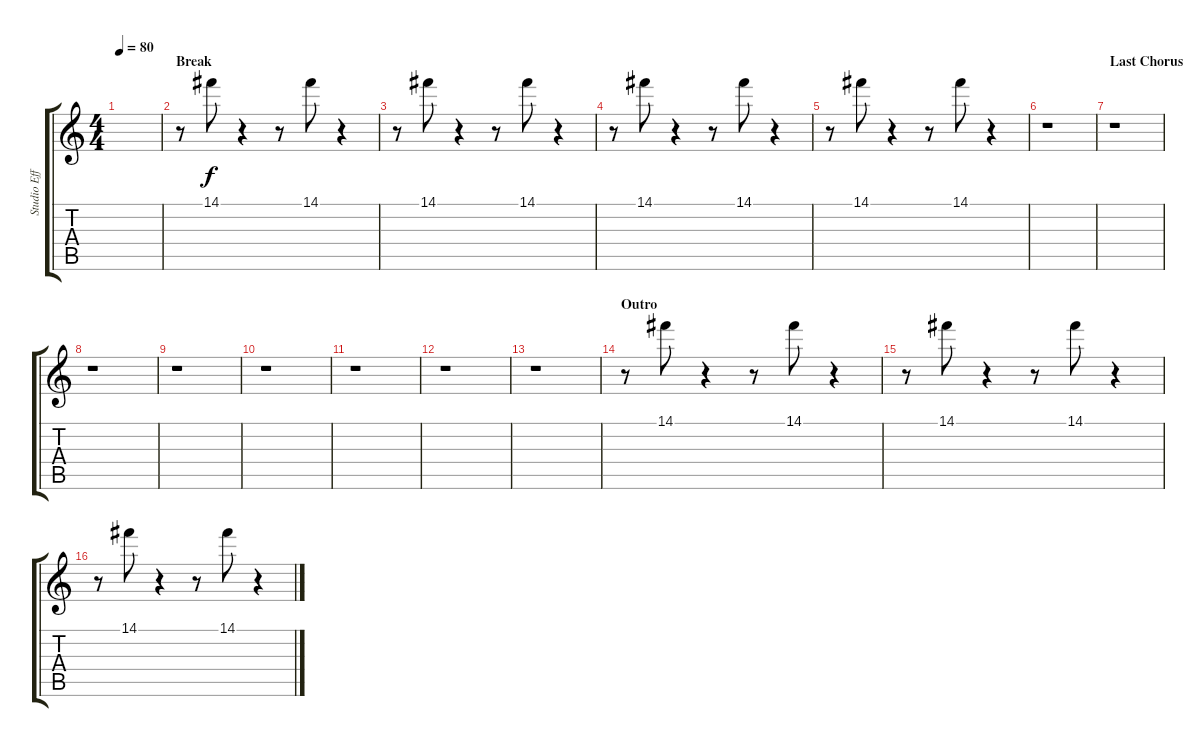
\track ("Studio Effects - Keyboards" "Studio Eff") {instrument distortionguitar}
\staff {score tabs}
\tuning (E4 B3 G3 D3 A2 E2) {hide}
\ts (4 4)
\tempo 80
\clef g2
\ks c
|
\section ("" "Break")
r.8 14.1.8 r.4 r.8 14.1.8 r.4 |
r.8 14.1.8 r.4 r.8 14.1.8 r.4 |
r.8 14.1.8 r.4 r.8 14.1.8 r.4 |
r.8 14.1.8 r.4 r.8 14.1.8 r.4 |
r.1 |
\section ("" "Last Chorus")
r.1 |
r.1 |
r.1 |
r.1 |
r.1 |
r.1 |
r.1 |
\section ("" "Outro")
r.8 14.1.8 r.4 r.8 14.1.8 r.4 |
r.8 14.1.8 r.4 r.8 14.1.8 r.4 |
r.8 14.1.8 r.4 r.8 14.1.8 r.4
